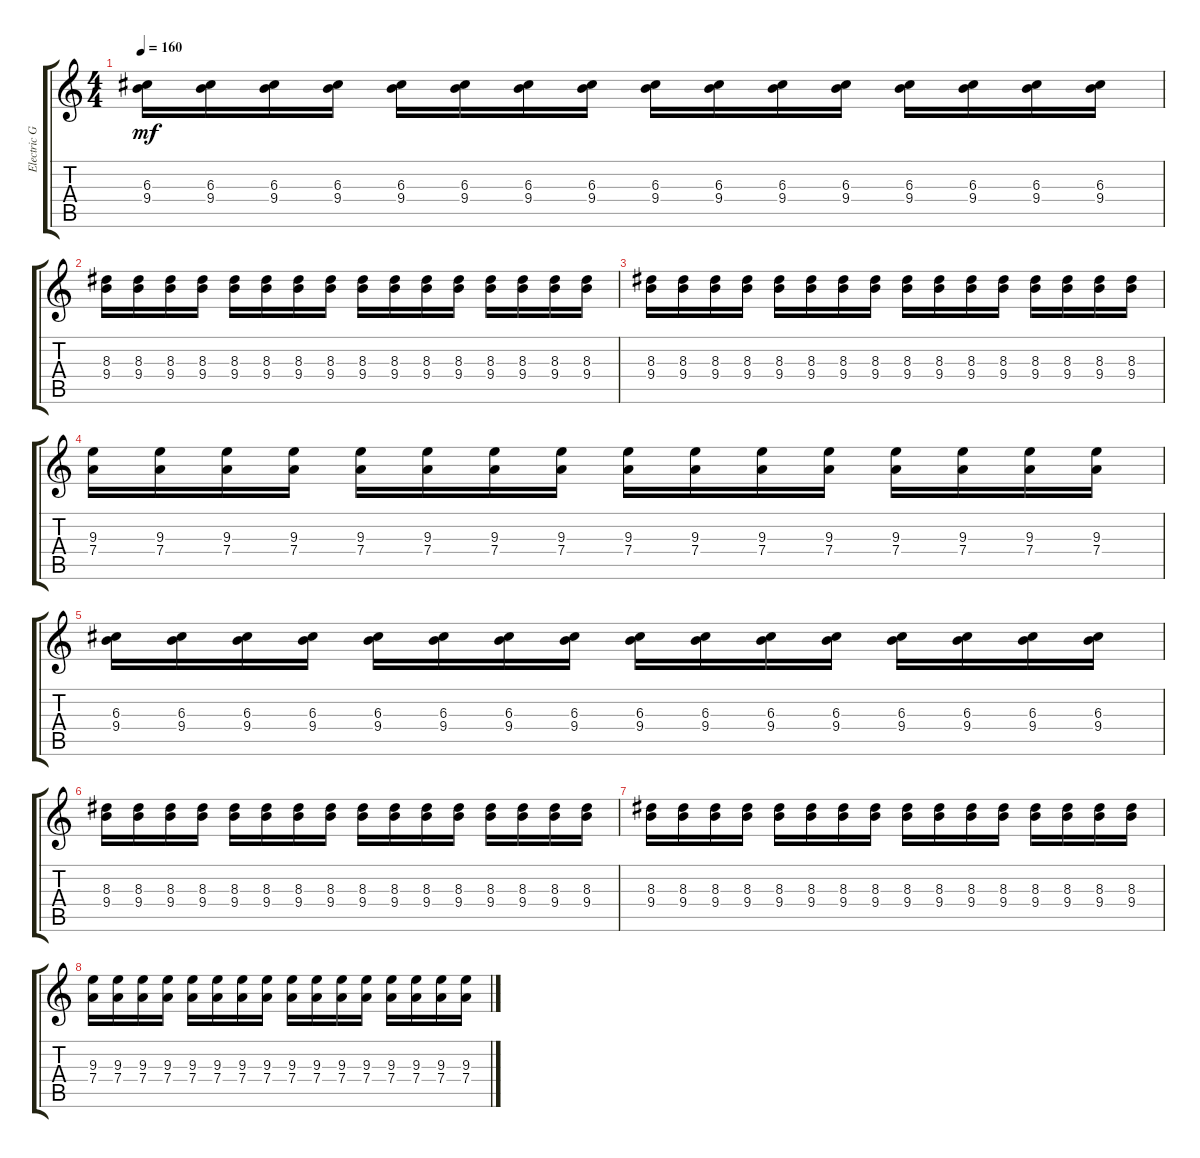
\track ("Electric Guitar" "Electric G") {instrument distortionguitar}
\staff {score tabs}
\tuning (E4 B3 G3 D3 A2 E2) {hide}
\ts (4 4)
\tempo 160
\clef g2
\ks c
(6.3 9.4).16{dy mf} (6.3 9.4).16 (6.3 9.4).16 (6.3 9.4).16 (6.3 9.4).16 (6.3 9.4).16 (6.3 9.4).16 (6.3 9.4).16 (6.3 9.4).16 (6.3 9.4).16 (6.3 9.4).16 (6.3 9.4).16 (6.3 9.4).16 (6.3 9.4).16 (6.3 9.4).16 (6.3 9.4).16 |
(8.3 9.4).16 (8.3 9.4).16 (8.3 9.4).16 (8.3 9.4).16 (8.3 9.4).16 (8.3 9.4).16 (8.3 9.4).16 (8.3 9.4).16 (8.3 9.4).16 (8.3 9.4).16 (8.3 9.4).16 (8.3 9.4).16 (8.3 9.4).16 (8.3 9.4).16 (8.3 9.4).16 (8.3 9.4).16 |
(8.3 9.4).16 (8.3 9.4).16 (8.3 9.4).16 (8.3 9.4).16 (8.3 9.4).16 (8.3 9.4).16 (8.3 9.4).16 (8.3 9.4).16 (8.3 9.4).16 (8.3 9.4).16 (8.3 9.4).16 (8.3 9.4).16 (8.3 9.4).16 (8.3 9.4).16 (8.3 9.4).16 (8.3 9.4).16 |
(9.3 7.4).16 (9.3 7.4).16 (9.3 7.4).16 (9.3 7.4).16 (9.3 7.4).16 (9.3 7.4).16 (9.3 7.4).16 (9.3 7.4).16 (9.3 7.4).16 (9.3 7.4).16 (9.3 7.4).16 (9.3 7.4).16 (9.3 7.4).16 (9.3 7.4).16 (9.3 7.4).16 (9.3 7.4).16 |
(6.3 9.4).16 (6.3 9.4).16 (6.3 9.4).16 (6.3 9.4).16 (6.3 9.4).16 (6.3 9.4).16 (6.3 9.4).16 (6.3 9.4).16 (6.3 9.4).16 (6.3 9.4).16 (6.3 9.4).16 (6.3 9.4).16 (6.3 9.4).16 (6.3 9.4).16 (6.3 9.4).16 (6.3 9.4).16 |
(8.3 9.4).16 (8.3 9.4).16 (8.3 9.4).16 (8.3 9.4).16 (8.3 9.4).16 (8.3 9.4).16 (8.3 9.4).16 (8.3 9.4).16 (8.3 9.4).16 (8.3 9.4).16 (8.3 9.4).16 (8.3 9.4).16 (8.3 9.4).16 (8.3 9.4).16 (8.3 9.4).16 (8.3 9.4).16 |
(8.3 9.4).16 (8.3 9.4).16 (8.3 9.4).16 (8.3 9.4).16 (8.3 9.4).16 (8.3 9.4).16 (8.3 9.4).16 (8.3 9.4).16 (8.3 9.4).16 (8.3 9.4).16 (8.3 9.4).16 (8.3 9.4).16 (8.3 9.4).16 (8.3 9.4).16 (8.3 9.4).16 (8.3 9.4).16 |
(9.3 7.4).16 (9.3 7.4).16 (9.3 7.4).16 (9.3 7.4).16 (9.3 7.4).16 (9.3 7.4).16 (9.3 7.4).16 (9.3 7.4).16 (9.3 7.4).16 (9.3 7.4).16 (9.3 7.4).16 (9.3 7.4).16 (9.3 7.4).16 (9.3 7.4).16 (9.3 7.4).16 (9.3 7.4).16
